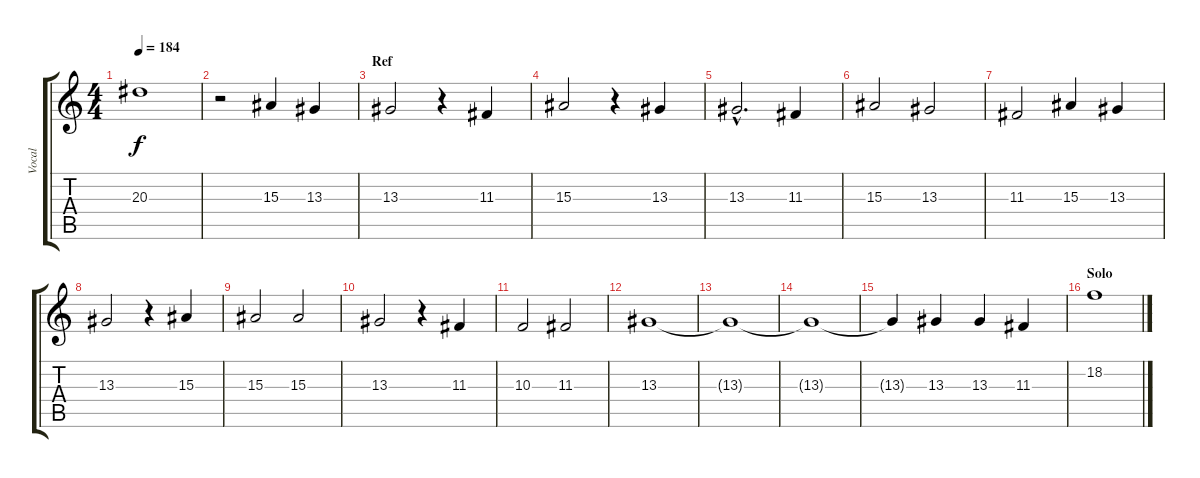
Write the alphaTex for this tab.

\track ("Vocal" "Vocal") {instrument pad4choir}
\staff {score tabs}
\tuning (E4 B3 G3 D3 G2 D2) {hide}
\ts (4 4)
\tempo 184
\clef g2
\ks c
20.3{t}.1{dy f} |
r.2 15.3.4 13.3.4 |
\section ("" "Ref")
13.3.2 r.4 11.3.4 |
15.3.2 r.4 13.3.4 |
13.3{hac}.2{d} 11.3.4 |
15.3.2 13.3.2 |
11.3.2 15.3.4 13.3.4 |
13.3.2 r.4 15.3.4 |
15.3.2 15.3.2 |
13.3.2 r.4 11.3.4 |
10.3.2 11.3.2 |
13.3.1 |
13.3{t}.1 |
13.3{t}.1 |
13.3{t}.4 13.3.4 13.3.4 11.3.4 |
\section ("" "Solo")
18.2.1
